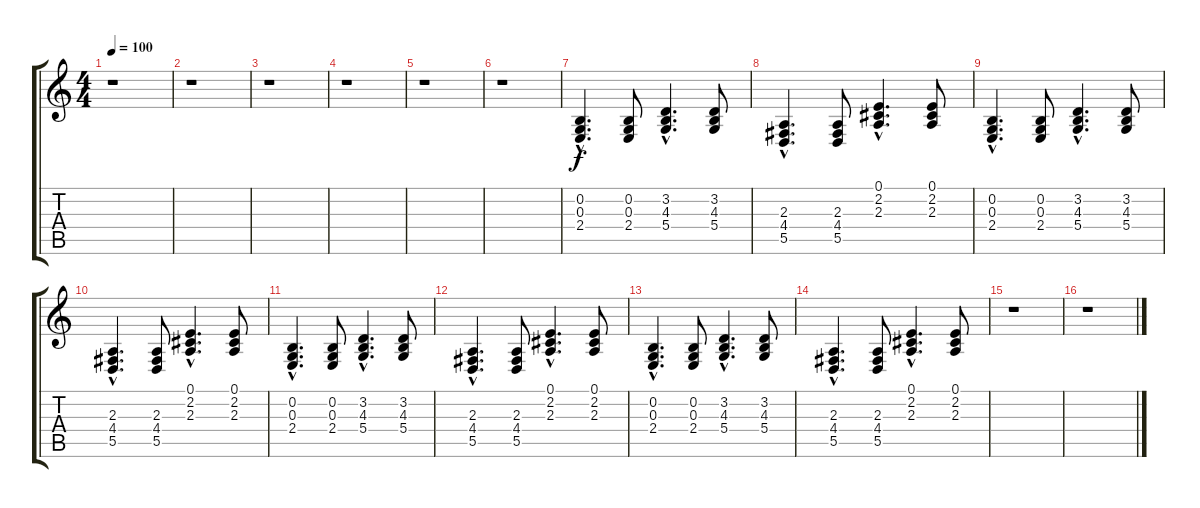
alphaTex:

\track "" {instrument electricpiano1}
\staff {score tabs}
\tuning (E4 B3 G3 D3 A2 E2) {hide}
\ts (4 4)
\tempo 100
\clef g2
\ks c
r.1{dy f instrument electricpiano1} |
r.1 |
r.1 |
r.1 |
r.1 |
r.1 |
(0.2{hac} 0.3{hac} 2.4{hac}).4{d} (0.2 0.3 2.4).8 (3.2{hac} 4.3{hac} 5.4{hac}).4{d} (3.2 4.3 5.4).8 |
(2.3{hac} 4.4{hac} 5.5{hac}).4{d} (2.3 4.4 5.5).8 (0.1{hac} 2.2{hac} 2.3{hac}).4{d} (0.1 2.2 2.3).8 |
(0.2{hac} 0.3{hac} 2.4{hac}).4{d} (0.2 0.3 2.4).8 (3.2{hac} 4.3{hac} 5.4{hac}).4{d} (3.2 4.3 5.4).8 |
(2.3{hac} 4.4{hac} 5.5{hac}).4{d} (2.3 4.4 5.5).8 (0.1{hac} 2.2{hac} 2.3{hac}).4{d} (0.1 2.2 2.3).8 |
(0.2{hac} 0.3{hac} 2.4{hac}).4{d} (0.2 0.3 2.4).8 (3.2{hac} 4.3{hac} 5.4{hac}).4{d} (3.2 4.3 5.4).8 |
(2.3{hac} 4.4{hac} 5.5{hac}).4{d} (2.3 4.4 5.5).8 (0.1{hac} 2.2{hac} 2.3{hac}).4{d} (0.1 2.2 2.3).8 |
(0.2{hac} 0.3{hac} 2.4{hac}).4{d} (0.2 0.3 2.4).8 (3.2{hac} 4.3{hac} 5.4{hac}).4{d} (3.2 4.3 5.4).8 |
(2.3{hac} 4.4{hac} 5.5{hac}).4{d} (2.3 4.4 5.5).8 (0.1{hac} 2.2{hac} 2.3{hac}).4{d} (0.1 2.2 2.3).8 |
r.1 |
r.1
